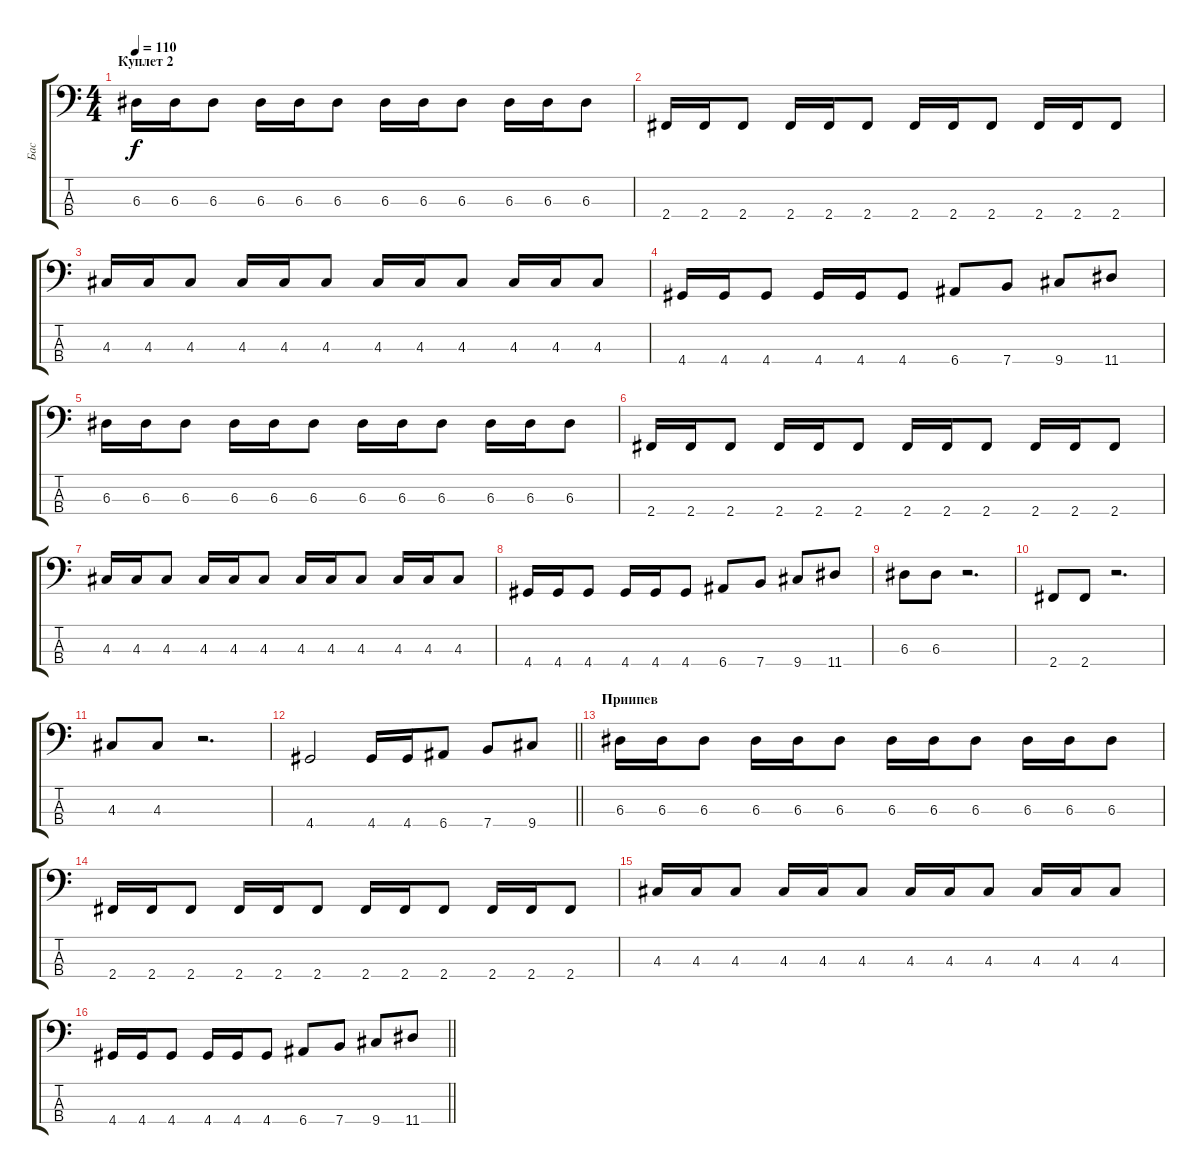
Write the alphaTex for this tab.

\track ("Бас" "Бас") {instrument electricbassfinger}
\staff {score tabs}
\tuning (G2 D2 A1 E1) {hide}
\ts (4 4)
\section ("" "Куплет 2")
\tempo 110
\clef f4
\ks c
6.3.16{dy f} 6.3.16 6.3.8 6.3.16 6.3.16 6.3.8 6.3.16 6.3.16 6.3.8 6.3.16 6.3.16 6.3.8 |
2.4.16 2.4.16 2.4.8 2.4.16 2.4.16 2.4.8 2.4.16 2.4.16 2.4.8 2.4.16 2.4.16 2.4.8 |
4.3.16 4.3.16 4.3.8 4.3.16 4.3.16 4.3.8 4.3.16 4.3.16 4.3.8 4.3.16 4.3.16 4.3.8 |
4.4.16 4.4.16 4.4.8 4.4.16 4.4.16 4.4.8 6.4.8 7.4.8 9.4.8 11.4.8 |
6.3.16 6.3.16 6.3.8 6.3.16 6.3.16 6.3.8 6.3.16 6.3.16 6.3.8 6.3.16 6.3.16 6.3.8 |
2.4.16 2.4.16 2.4.8 2.4.16 2.4.16 2.4.8 2.4.16 2.4.16 2.4.8 2.4.16 2.4.16 2.4.8 |
4.3.16 4.3.16 4.3.8 4.3.16 4.3.16 4.3.8 4.3.16 4.3.16 4.3.8 4.3.16 4.3.16 4.3.8 |
4.4.16 4.4.16 4.4.8 4.4.16 4.4.16 4.4.8 6.4.8 7.4.8 9.4.8 11.4.8 |
6.3.8 6.3.8 r.2{d} |
2.4.8 2.4.8 r.2{d} |
4.3.8 4.3.8 r.2{d} |
\barLineRight lightlight
4.4.2 4.4.16 4.4.16 6.4.8 7.4.8 9.4.8 |
\section ("" "Приипев")
6.3.16 6.3.16 6.3.8 6.3.16 6.3.16 6.3.8 6.3.16 6.3.16 6.3.8 6.3.16 6.3.16 6.3.8 |
2.4.16 2.4.16 2.4.8 2.4.16 2.4.16 2.4.8 2.4.16 2.4.16 2.4.8 2.4.16 2.4.16 2.4.8 |
4.3.16 4.3.16 4.3.8 4.3.16 4.3.16 4.3.8 4.3.16 4.3.16 4.3.8 4.3.16 4.3.16 4.3.8 |
\barLineRight lightlight
4.4.16 4.4.16 4.4.8 4.4.16 4.4.16 4.4.8 6.4.8 7.4.8 9.4.8 11.4.8
